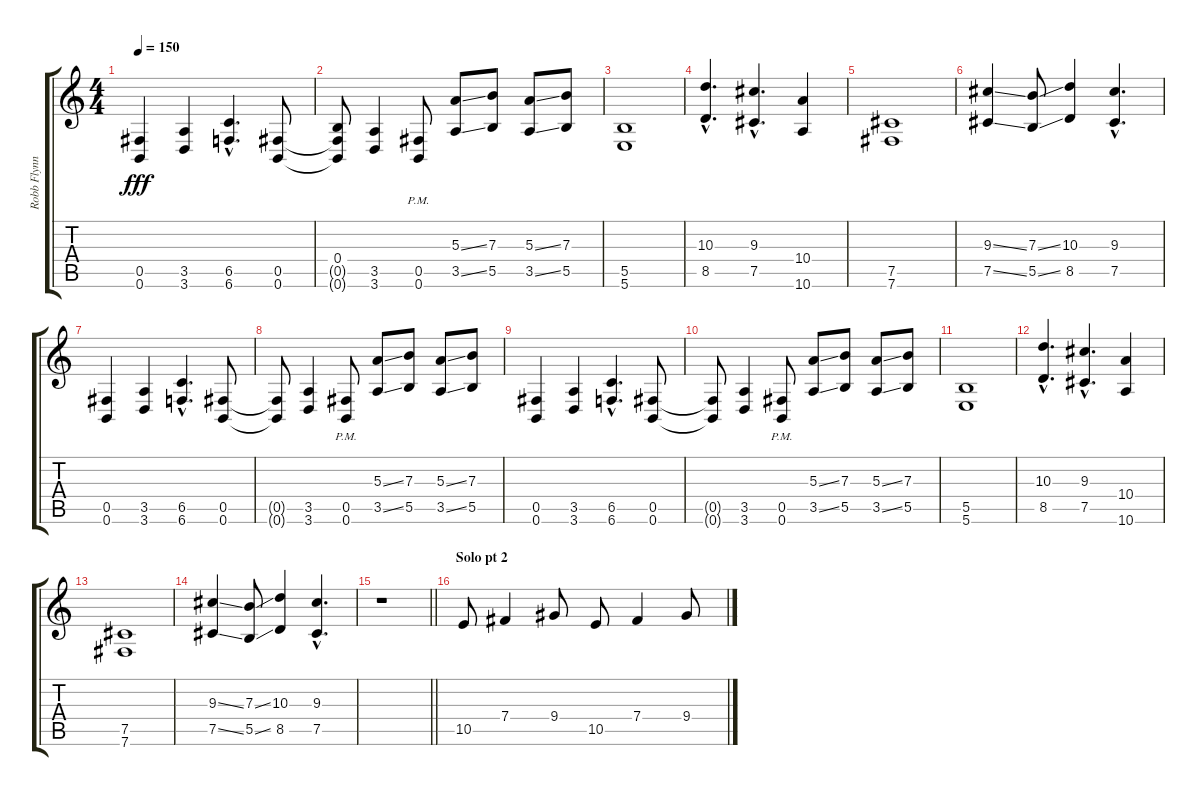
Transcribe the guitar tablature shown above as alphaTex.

\track ("Robb Flynn" "Robb Flynn") {instrument distortionguitar}
\staff {score tabs}
\tuning (Db4 Ab3 E3 B2 Gb2 B1) {hide}
\ts (4 4)
\tempo 150
\clef g2
\ks c
(0.5 0.6).4{dy fff} (3.5 3.6).4 (6.5{hac} 6.6{hac}).4{d} (0.5 0.6).8 |
(0.4 0.5{t} 0.6{t}).8 (3.5 3.6).4 (0.5{pm} 0.6{pm}).8 (5.3{ss} 3.5{ss}).8 (7.3 5.5).8 (5.3{ss} 3.5{ss}).8 (7.3 5.5).8 |
(5.5 5.6).1 |
(10.3{hac} 8.5{hac}).4{d} (9.3{hac} 7.5{hac}).4{d} (10.4 10.6).4 |
(7.5 7.6).1 |
(9.3{ss} 7.5{ss}).4 (7.3{ss} 5.5{ss}).8 (10.3 8.5).4 (9.3{hac} 7.5{hac}).4{d} |
(0.5 0.6).4 (3.5 3.6).4 (6.5{hac} 6.6{hac}).4{d} (0.5 0.6).8 |
(0.5{t} 0.6{t}).8 (3.5 3.6).4 (0.5{pm} 0.6{pm}).8 (5.3{ss} 3.5{ss}).8 (7.3 5.5).8 (5.3{ss} 3.5{ss}).8 (7.3 5.5).8 |
(0.5 0.6).4 (3.5 3.6).4 (6.5{hac} 6.6{hac}).4{d} (0.5 0.6).8 |
(0.5{t} 0.6{t}).8 (3.5 3.6).4 (0.5{pm} 0.6{pm}).8 (5.3{ss} 3.5{ss}).8 (7.3 5.5).8 (5.3{ss} 3.5{ss}).8 (7.3 5.5).8 |
(5.5 5.6).1 |
(10.3{hac} 8.5{hac}).4{d} (9.3{hac} 7.5{hac}).4{d} (10.4 10.6).4 |
(7.5 7.6).1 |
(9.3{ss} 7.5{ss}).4 (7.3{ss} 5.5{ss}).8 (10.3 8.5).4 (9.3{hac} 7.5{hac}).4{d} |
\barLineRight lightlight
r.1 |
\section ("" "Solo pt 2")
10.5.8 7.4.4 9.4.8 10.5.8 7.4.4 9.4.8
